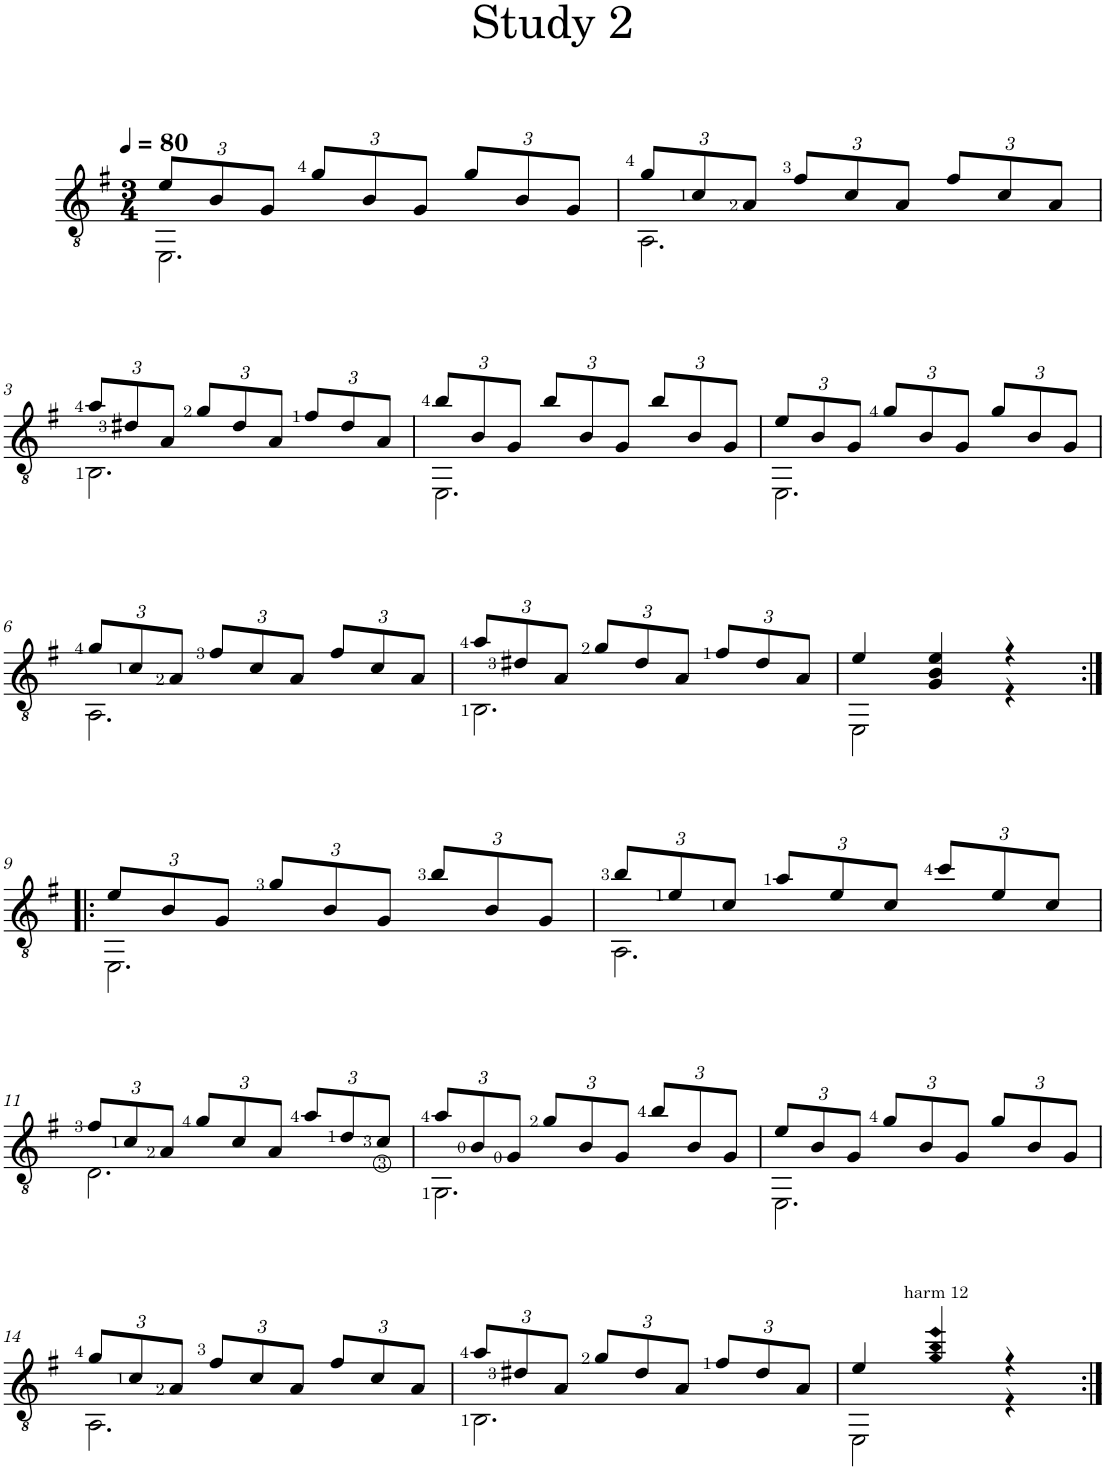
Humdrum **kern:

**kern
*part1
*staff1
*I"Classical Guitar
*I'Guit.
*clefGv2
*k[f#]
*M3/4
*MM80
*Xbrackettup
=1
*^
12e/L	2.EE\
12B/	.
12G/J	.
12g/L	.
12B/	.
12G/J	.
12g/L	.
12B/	.
12G/J	.
=2	=2
12g/L	2.AA\
12c/	.
12A/J	.
12f#/L	.
12c/	.
12A/J	.
12f#/L	.
12c/	.
12A/J	.
!!LO:LB:g=z	!!
=3	=3
12a/L	2.BB\
12d#X/	.
12A/J	.
12g/L	.
12d#/	.
12A/J	.
12f#/L	.
12d#/	.
12A/J	.
=4	=4
12b/L	2.EE\
12B/	.
12G/J	.
12b/L	.
12B/	.
12G/J	.
12b/L	.
12B/	.
12G/J	.
=5	=5
12e/L	2.EE\
12B/	.
12G/J	.
12g/L	.
12B/	.
12G/J	.
12g/L	.
12B/	.
12G/J	.
!!LO:LB:g=z	!!
=6	=6
12g/L	2.AA\
12c/	.
12A/J	.
12f#/L	.
12c/	.
12A/J	.
12f#/L	.
12c/	.
12A/J	.
=7	=7
12a/L	2.BB\
12d#X/	.
12A/J	.
12g/L	.
12d#/	.
12A/J	.
12f#/L	.
12d#/	.
12A/J	.
=8	=8
4e/	2EE\
4G/ 4B/ 4e/	.
4r	4r
!!LO:LB:g=z	!!
=9:|!|:	=9:|!|:
12e/L	2.EE\
12B/	.
12G/J	.
12g/L	.
12B/	.
12G/J	.
12b/L	.
12B/	.
12G/J	.
=10	=10
12b/L	2.AA\
12e/	.
12c/J	.
12a/L	.
12e/	.
12c/J	.
12cc/L	.
12e/	.
12c/J	.
!!LO:LB:g=z	!!
=11	=11
12f#/L	2.D\
12c/	.
12A/J	.
12g/L	.
12c/	.
12A/J	.
12a/L	.
12d/	.
12c/J	.
=12	=12
12a/L	2.GG\
12B/	.
12G/J	.
12g/L	.
12B/	.
12G/J	.
12b/L	.
12B/	.
12G/J	.
=13	=13
12e/L	2.EE\
12B/	.
12G/J	.
12g/L	.
12B/	.
12G/J	.
12g/L	.
12B/	.
12G/J	.
!!LO:LB:g=z	!!
=14	=14
12g/L	2.AA\
12c/	.
12A/J	.
12f#/L	.
12c/	.
12A/J	.
12f#/L	.
12c/	.
12A/J	.
=15	=15
12a/L	2.BB\
12d#X/	.
12A/J	.
12g/L	.
12d#/	.
12A/J	.
12f#/L	.
12d#/	.
12A/J	.
=16	=16
4e/	2EE\
!LO:TX:a:t=harm 12	!
!LO:N:n=1:head=diamond	!
!LO:N:n=2:head=diamond	!
!LO:N:n=3:head=diamond	!
4g/ 4b/ 4ee/	.
4r	4r
*v	*v
=:|!
*-
